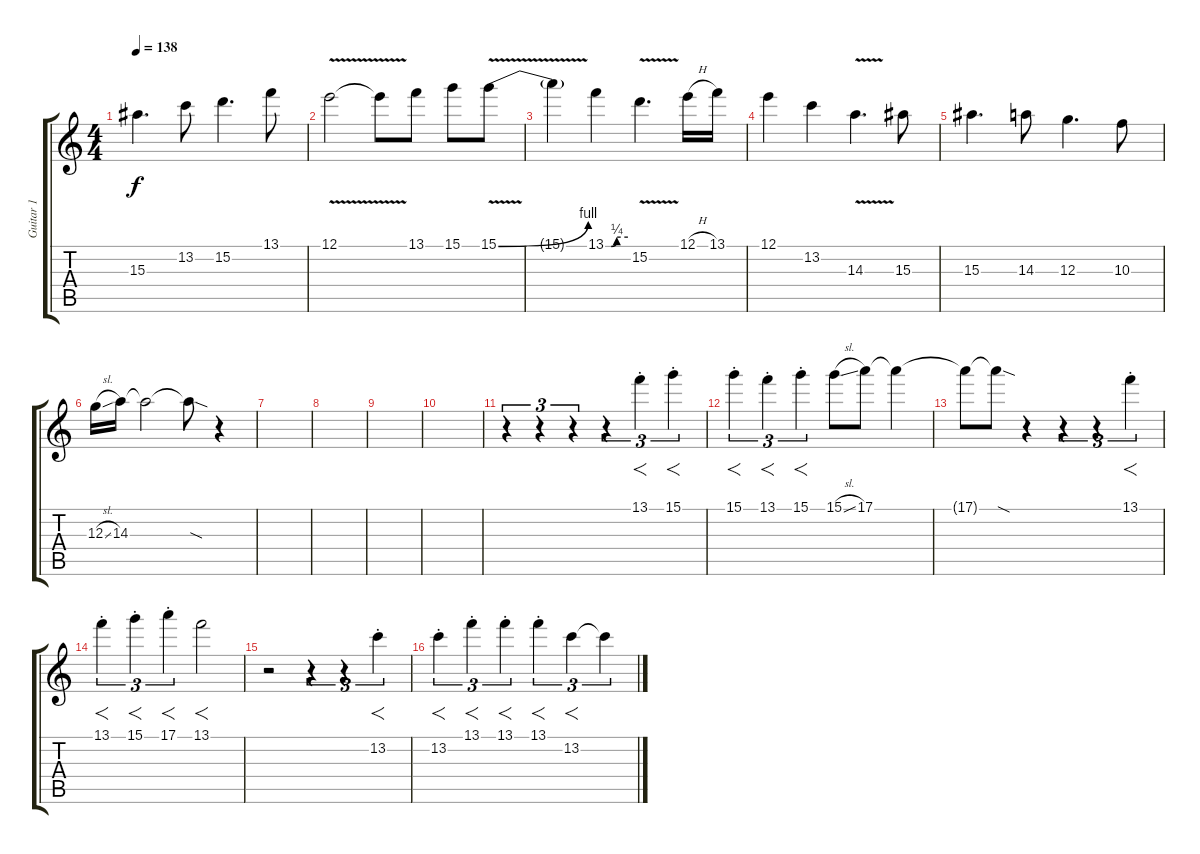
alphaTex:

\track ("Guitar 1" "Guitar 1") {instrument overdrivenguitar}
\staff {score tabs}
\tuning (E4 B3 G3 D3 A2 E2) {hide}
\ts (4 4)
\tempo 138
\clef g2
\ks c
15.3.4{d dy f} 13.2.8 15.2.4{d} 13.1.8 |
12.1{v}.2 12.1{t}.8 13.1.8 15.1.8 15.1{be (bend 0 0 60 4) v}.8 |
15.1{t}.4 13.1{be (custom 0 0 15 0 30 1 60 1)}.4 15.2{v}.4{d} 12.1{h}.16 13.1.16 |
12.1.4 13.2.4 14.3{v}.4{d} 15.3.8 |
15.3.4{d} 14.3.8 12.3.4{d} 10.3.8 |
12.3{sl}.16 14.3.16 14.3{t}.2 14.3{sod t}.8 r.4 |
|
|
|
|
r.4{tu (3 2)} r.4{tu (3 2)} r.4{tu (3 2)} r.4{tu (3 2)} 13.1{st}.4{f tu (3 2)} 15.1{st}.4{f tu (3 2)} |
15.1{st}.4{f tu (3 2)} 13.1{st}.4{f tu (3 2)} 15.1{st}.4{f tu (3 2)} 15.1{sl}.8 17.1.8 17.1{t}.4 |
17.1{t}.8 17.1{sod t}.8 r.4 r.4{tu (3 2)} r.4{tu (3 2)} 13.1{st}.4{f tu (3 2)} |
13.1{st}.4{f tu (3 2)} 15.1{st}.4{f tu (3 2)} 17.1{st}.4{f tu (3 2)} 13.1.2{f} |
r.2 r.4{tu (3 2)} r.4{tu (3 2)} 13.2{st}.4{f tu (3 2)} |
13.2{st}.4{f tu (3 2)} 13.1{st}.4{f tu (3 2)} 13.1{st}.4{f tu (3 2)} 13.1{st}.4{f tu (3 2)} 13.2.4{f tu (3 2)} 13.2{t}.4{tu (3 2)}
